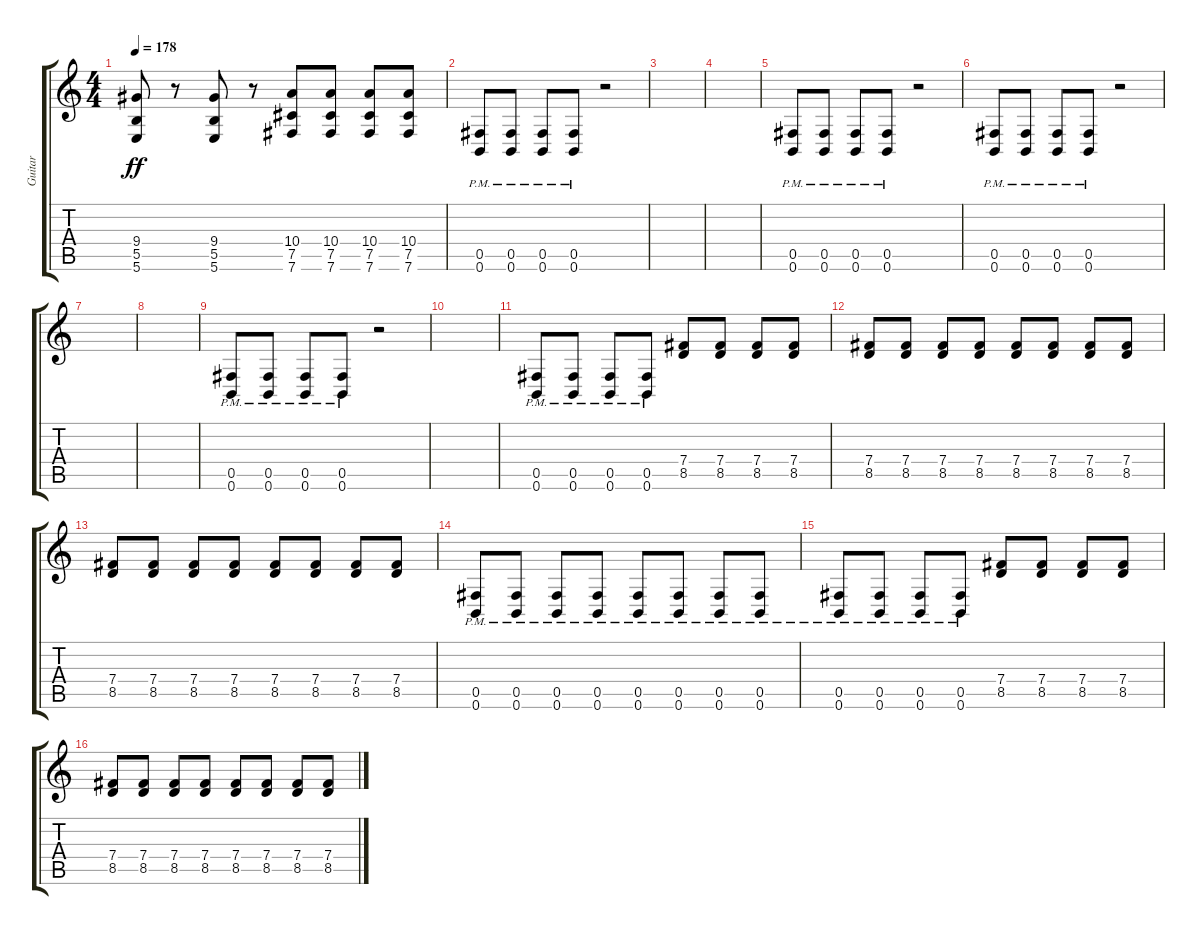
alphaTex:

\track ("Guitar" "Guitar") {instrument distortionguitar}
\staff {score tabs}
\tuning (Db4 Ab3 E3 B2 Gb2 B1) {hide}
\ts (4 4)
\tempo 178
\clef g2
\ks c
(9.4 5.5 5.6).8{dy ff} r.8 (9.4 5.5 5.6).8 r.8 (10.4 7.5 7.6).8 (10.4 7.5 7.6).8 (10.4 7.5 7.6).8 (10.4 7.5 7.6).8 |
(0.5{pm} 0.6{pm}).8 (0.5{pm} 0.6{pm}).8 (0.5{pm} 0.6{pm}).8 (0.5{pm} 0.6{pm}).8 r.2 |
|
|
(0.5{pm} 0.6{pm}).8 (0.5{pm} 0.6{pm}).8 (0.5{pm} 0.6{pm}).8 (0.5{pm} 0.6{pm}).8 r.2 |
(0.5{pm} 0.6{pm}).8 (0.5{pm} 0.6{pm}).8 (0.5{pm} 0.6{pm}).8 (0.5{pm} 0.6{pm}).8 r.2 |
|
|
(0.5{pm} 0.6{pm}).8 (0.5{pm} 0.6{pm}).8 (0.5{pm} 0.6{pm}).8 (0.5{pm} 0.6{pm}).8 r.2 |
|
(0.5{pm} 0.6{pm}).8 (0.5{pm} 0.6{pm}).8 (0.5{pm} 0.6{pm}).8 (0.5{pm} 0.6{pm}).8 (7.4 8.5).8 (7.4 8.5).8 (7.4 8.5).8 (7.4 8.5).8 |
(7.4 8.5).8 (7.4 8.5).8 (7.4 8.5).8 (7.4 8.5).8 (7.4 8.5).8 (7.4 8.5).8 (7.4 8.5).8 (7.4 8.5).8 |
(7.4 8.5).8 (7.4 8.5).8 (7.4 8.5).8 (7.4 8.5).8 (7.4 8.5).8 (7.4 8.5).8 (7.4 8.5).8 (7.4 8.5).8 |
(0.5{pm} 0.6{pm}).8 (0.5{pm} 0.6{pm}).8 (0.5{pm} 0.6{pm}).8 (0.5{pm} 0.6{pm}).8 (0.5{pm} 0.6{pm}).8 (0.5{pm} 0.6{pm}).8 (0.5{pm} 0.6{pm}).8 (0.5{pm} 0.6{pm}).8 |
(0.5{pm} 0.6{pm}).8 (0.5{pm} 0.6{pm}).8 (0.5{pm} 0.6{pm}).8 (0.5{pm} 0.6{pm}).8 (7.4 8.5).8 (7.4 8.5).8 (7.4 8.5).8 (7.4 8.5).8 |
(7.4 8.5).8 (7.4 8.5).8 (7.4 8.5).8 (7.4 8.5).8 (7.4 8.5).8 (7.4 8.5).8 (7.4 8.5).8 (7.4 8.5).8
